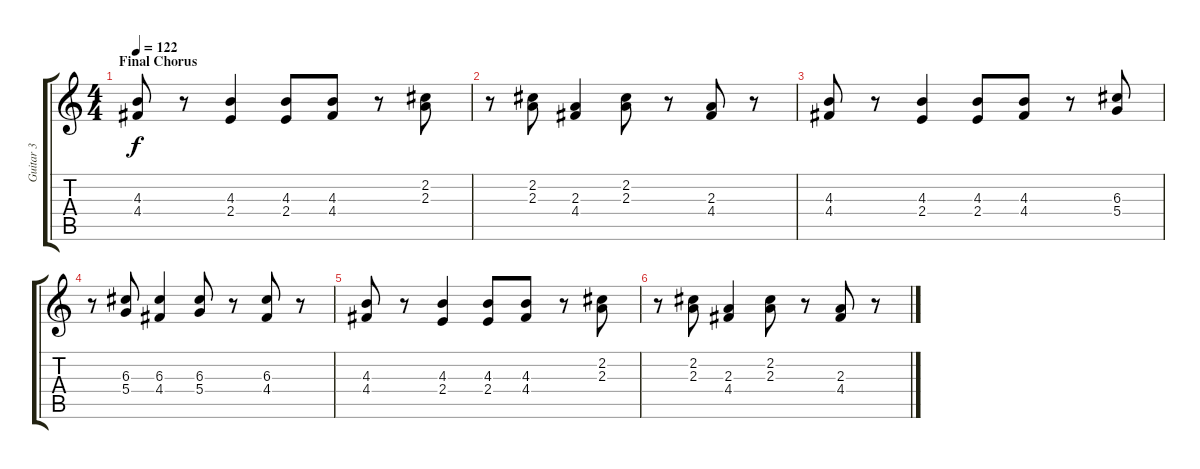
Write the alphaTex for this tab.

\track ("Guitar 3" "Guitar 3") {instrument acousticguitarnylon}
\staff {score tabs}
\tuning (E4 B3 G3 D3 A2 D2) {hide}
\ts (4 4)
\section ("" "Final Chorus")
\tempo 122
\clef g2
\ks c
(4.3 4.4).8{dy f volume 12} r.8 (4.3 2.4).4 (4.3 2.4).8 (4.3 4.4).8 r.8 (2.2 2.3).8 |
r.8 (2.2 2.3).8 (2.3 4.4).4 (2.2 2.3).8 r.8 (2.3 4.4).8 r.8 |
(4.3 4.4).8 r.8 (4.3 2.4).4 (4.3 2.4).8 (4.3 4.4).8 r.8 (6.3 5.4).8 |
r.8 (6.3 5.4).8 (6.3 4.4).4 (6.3 5.4).8 r.8 (6.3 4.4).8 r.8 |
(4.3 4.4).8 r.8 (4.3 2.4).4 (4.3 2.4).8 (4.3 4.4).8 r.8 (2.2 2.3).8 |
r.8 (2.2 2.3).8 (2.3 4.4).4 (2.2 2.3).8 r.8 (2.3 4.4).8 r.8
